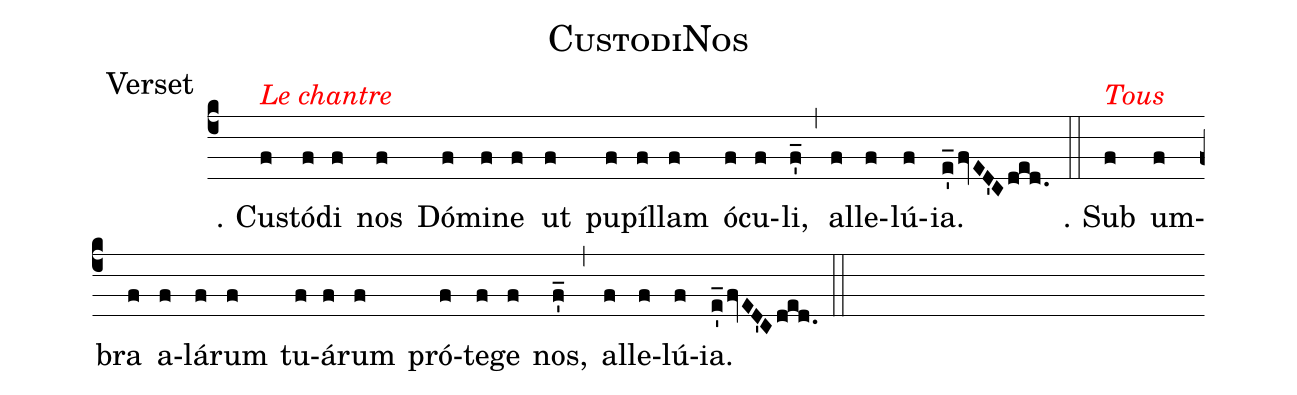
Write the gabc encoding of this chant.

name:CustodiNos;
office-part:Verset;
%%
(c4) <alt>\rubrica{Le chantre}</alt>
℣. C{u}(f)stó(f)di(f) nos(f) Dó(f)mi(f)ne(f) ut(f) pu(f)píl(f)lam(f) ó(f)cu(f)li,(f'_) (,)
al(f)le(f)lú(f)ia.(e'_fvED'Cded.) (::)% (Z)

<alt>\rubrica{Tous}</alt>
℟. S{u}b(f) um(f)bra(f) a(f)lá(f)rum(f) tu(f)á(f)rum(f) pró(f)te(f)ge(f) nos,(f'_) (,)
 al(f)le(f)lú(f)ia.(e'_fvED'Cded.) (::)
